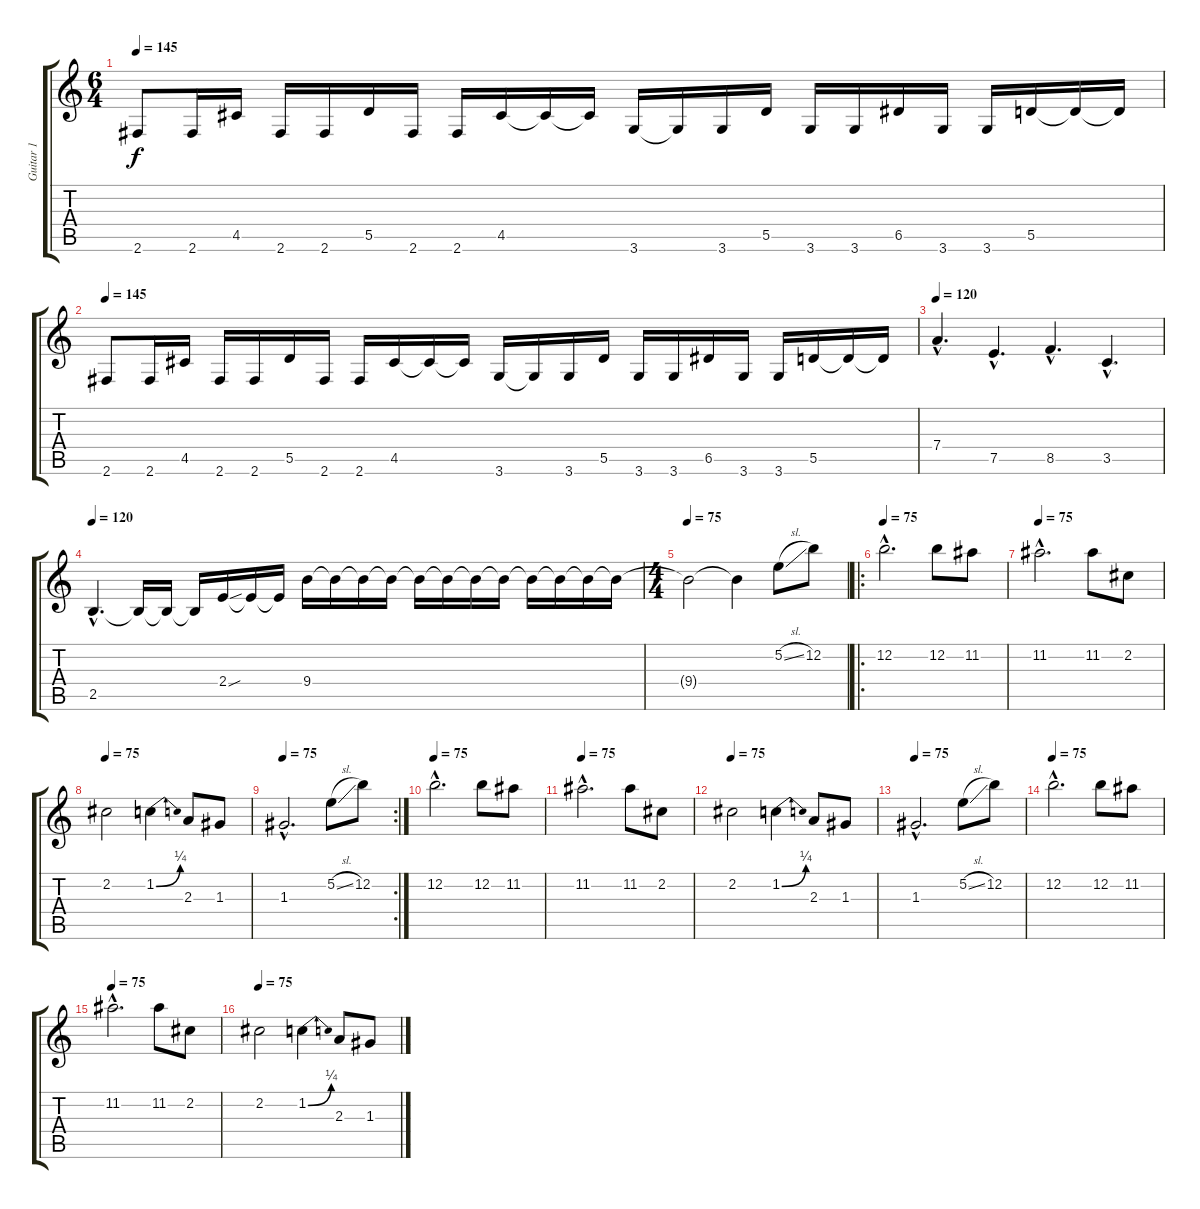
\track ("Guitar 1" "Guitar 1") {instrument distortionguitar}
\staff {score tabs}
\tuning (E4 B3 G3 D3 A2 E2) {hide}
\ts (6 4)
\tempo 145
\clef g2
\ks c
2.6.8{dy f} 2.6.16 4.5.16 2.6.16 2.6.16 5.5.16 2.6.16 2.6.16 4.5.16 4.5{t}.16 4.5{t}.16 3.6.16 3.6{t}.16 3.6.16 5.5.16 3.6.16 3.6.16 6.5.16 3.6.16 3.6.16 5.5.16 5.5{t}.16 5.5{t}.16 |
\tempo 145
2.6.8 2.6.16 4.5.16 2.6.16 2.6.16 5.5.16 2.6.16 2.6.16 4.5.16 4.5{t}.16 4.5{t}.16 3.6.16 3.6{t}.16 3.6.16 5.5.16 3.6.16 3.6.16 6.5.16 3.6.16 3.6.16 5.5.16 5.5{t}.16 5.5{t}.16 |
\tempo 120
7.4{hac}.4{d} 7.5{hac}.4{d} 8.5{hac}.4{d} 3.5{hac}.4{d} |
\tempo 120
2.5{hac}.4{d} 2.5{t}.16 2.5{t}.16 2.5{t}.16 2.4{sou}.16 2.4{t}.16 2.4{t}.16 9.4.16 9.4{t}.16 9.4{t}.16 9.4{t}.16 9.4{t}.16 9.4{t}.16 9.4{t}.16 9.4{t}.16 9.4{t}.16 9.4{t}.16 9.4{t}.16 9.4{t}.16 |
\ts (4 4)
\tempo 75
9.4{t}.2{volume 0} 9.4{t}.4 5.2{sl}.8{volume 16} 12.2.8 |
\ro
\tempo 75
12.2{hac}.2{d} 12.2.8 11.2.8 |
\tempo 75
11.2{hac}.2{d} 11.2.8 2.2.8 |
\tempo 75
2.2.2 1.2{be (bend 0 0 60 1)}.4 2.3.8 1.3.8 |
\rc 2
\tempo 75
1.3{hac}.2{d} 5.2{sl}.8 12.2.8 |
\tempo 75
12.2{hac}.2{d} 12.2.8 11.2.8 |
\tempo 75
11.2{hac}.2{d} 11.2.8 2.2.8 |
\tempo 75
2.2.2 1.2{be (bend 0 0 60 1)}.4 2.3.8 1.3.8 |
\tempo 75
1.3{hac}.2{d} 5.2{sl}.8 12.2.8 |
\tempo 75
12.2{hac}.2{d} 12.2.8 11.2.8 |
\tempo 75
11.2{hac}.2{d} 11.2.8 2.2.8 |
\tempo 75
2.2.2 1.2{be (bend 0 0 60 1)}.4 2.3.8 1.3.8
